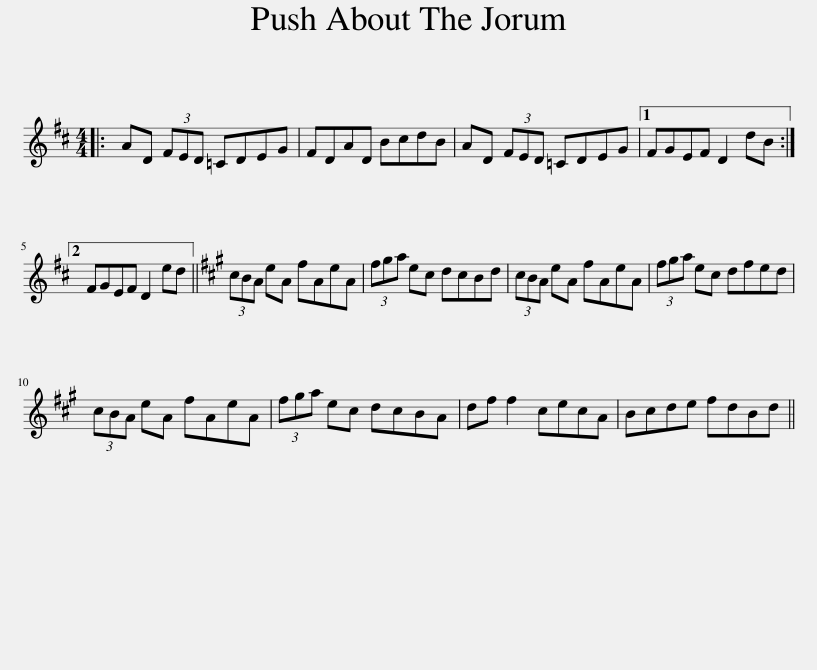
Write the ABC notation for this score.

X:1
L:1/8
M:4/4
I:linebreak $
K:D
V:1 treble
V:1
|: AD (3FED =CDEG | FDAD BcdB | AD (3FED =CDEG |1 FGEF D2 dB :|2$ FGEF D2 ed || %5
[K:A] (3cBA eA fAeA | (3fga ec dcBd | (3cBA eA fAeA | (3fga ec dfed |$ (3cBA eA fAeA | %10
 (3fga ec dcBA | df f2 cecA | Bcde fdBd || %13
